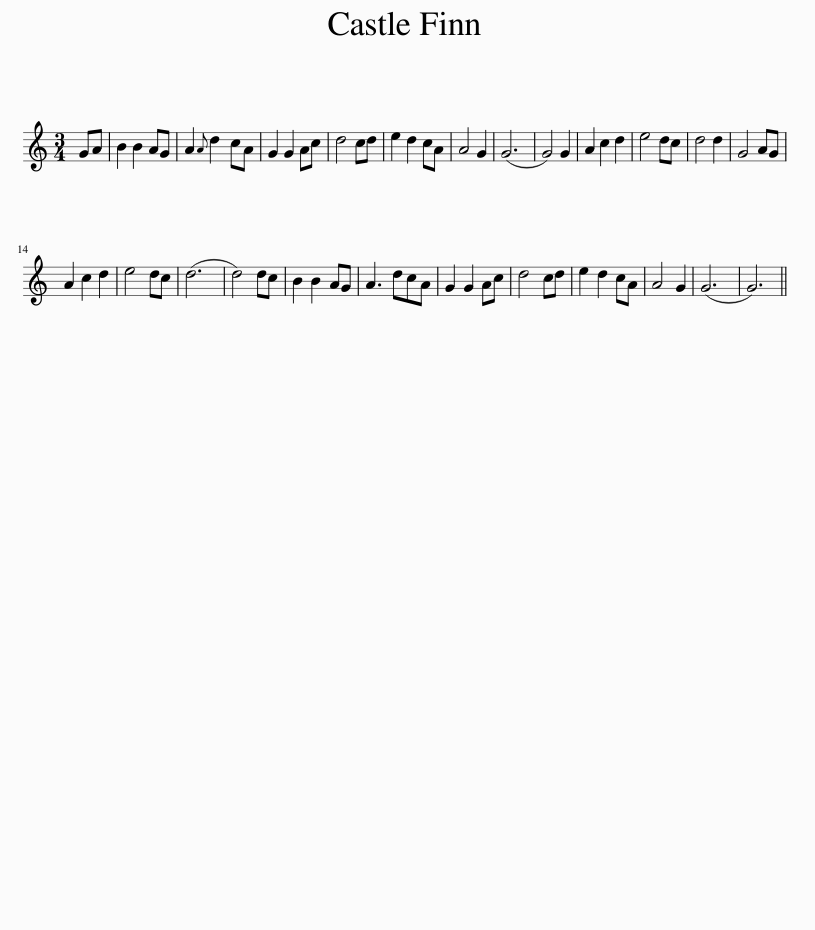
X:1
L:1/8
M:3/4
I:linebreak $
K:C
V:1 treble
V:1
 GA | B2 B2 AG | A2{A} d2 cA | G2 G2 Ac | d4 cd | %5
 e2 d2 cA | A4 G2 | (G6 | G4) G2 | A2 c2 d2 | %10
 e4 dc | d4 d2 | G4 AG |$ A2 c2 d2 | e4 dc | %15
 (d6 | d4) dc | B2 B2 AG | A3 dcA | G2 G2 Ac | %20
 d4 cd | e2 d2 cA | A4 G2 | (G6 | G6) || %25
